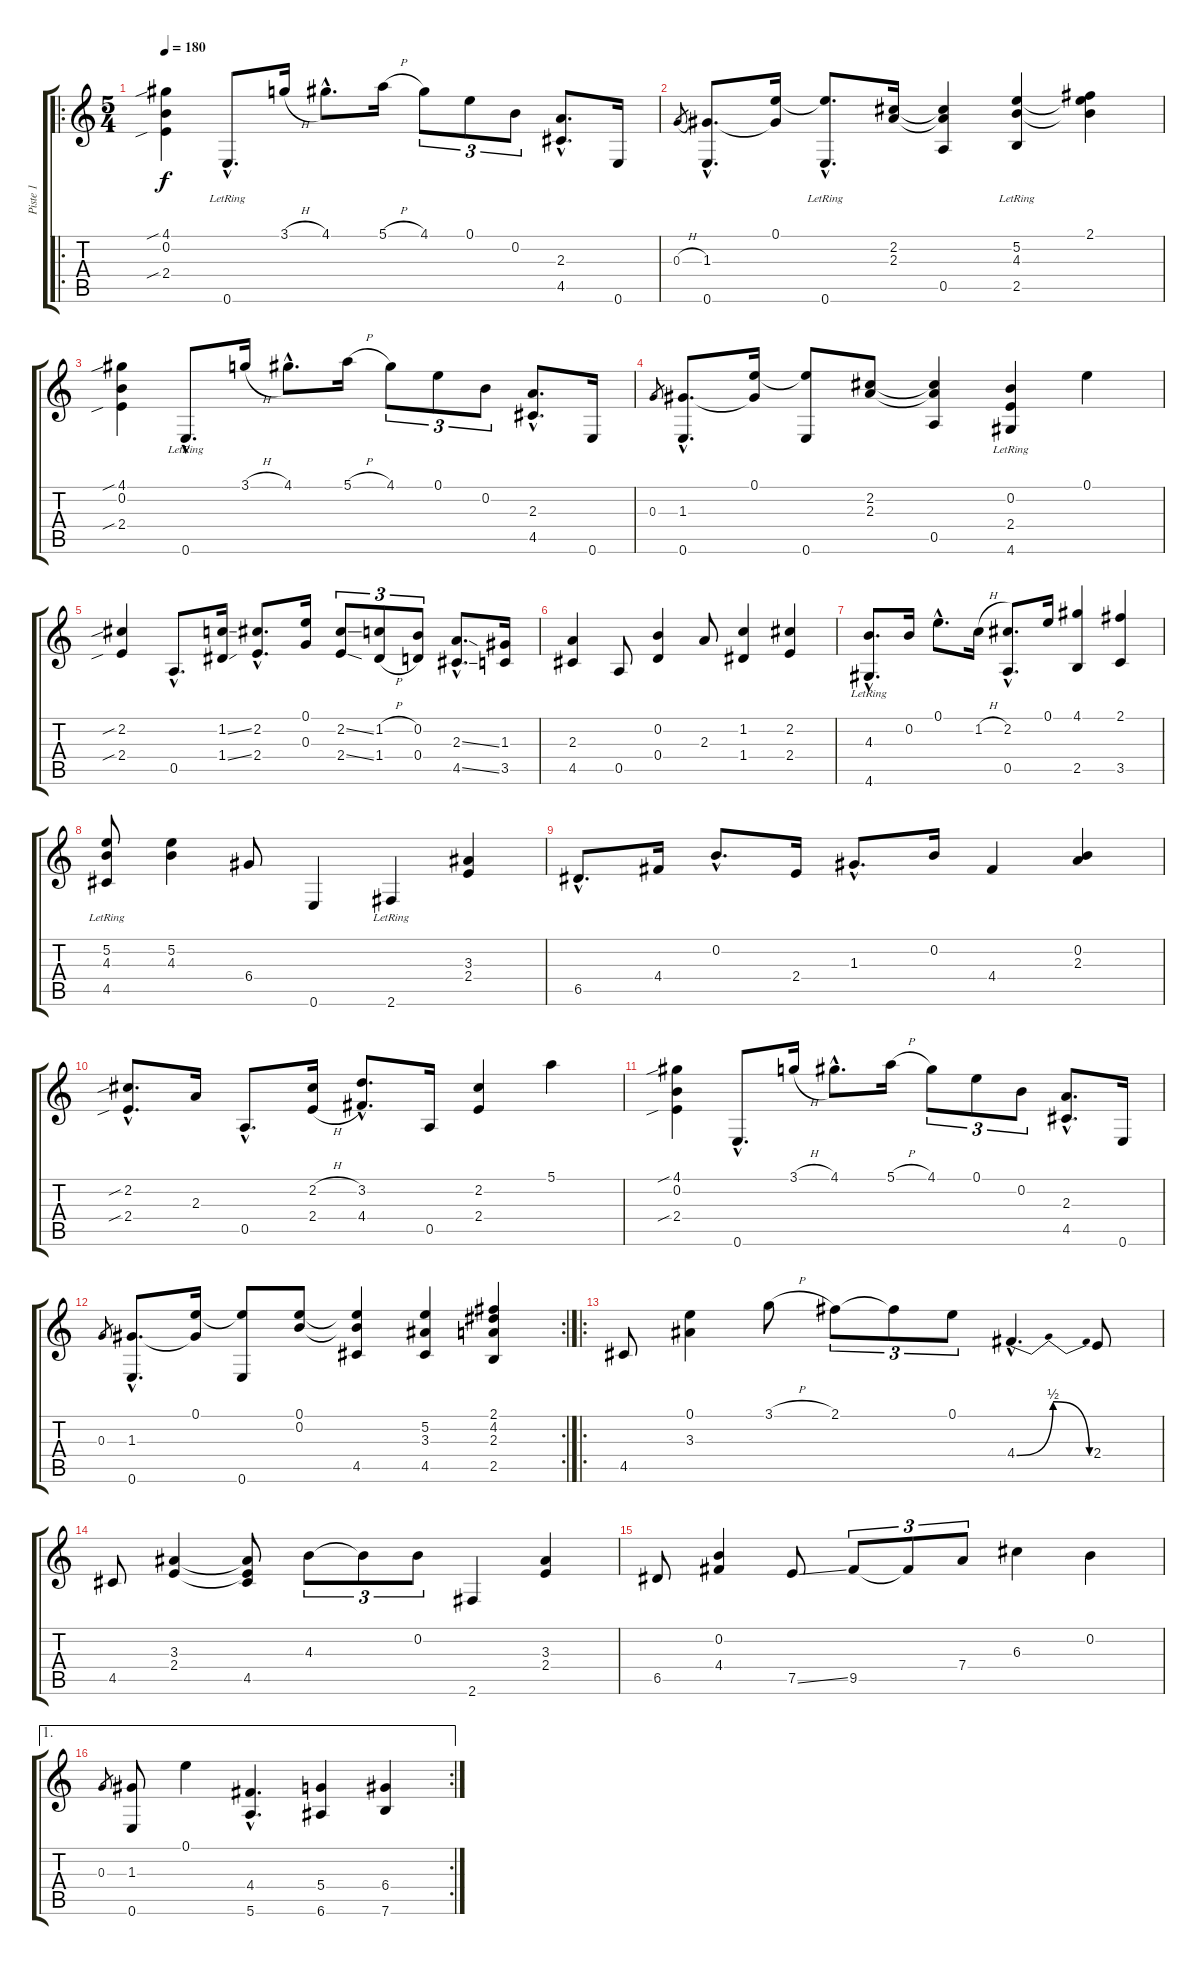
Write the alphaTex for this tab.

\track ("Piste 1" "Piste 1") {instrument acousticguitarsteel}
\staff {score tabs}
\tuning (E4 B3 G3 D3 A2 E2) {hide}
\ro
\ts (5 4)
\tempo 180
\clef g2
\ks c
(4.1{sib} 0.2 2.4{sib}).4{dy f instrument acousticguitarsteel} 0.6{hac lr}.8{d} 3.1{h}.16 4.1{hac}.8{d} 5.1{h}.16 4.1.8{tu (3 2)} 0.1.8{tu (3 2)} 0.2.8{tu (3 2)} (2.3{hac} 4.5{hac}).8{d} 0.6.16 |
0.3{h}.8{gr} (1.3{hac} 0.6{hac}).8{d} (0.1 1.3{t}).16 (0.1{hac t} 0.6{hac lr}).8{d} (2.2 2.3).16 (2.2{t} 2.3{t} 0.5).4 (5.2 4.3 2.5{lr}).4 (2.1 5.2{t} 4.3{t}).4 |
(4.1{sib} 0.2 2.4{sib}).4 0.6{hac lr}.8{d} 3.1{h}.16 4.1{hac}.8{d} 5.1{h}.16 4.1.8{tu (3 2)} 0.1.8{tu (3 2)} 0.2.8{tu (3 2)} (2.3{hac} 4.5{hac}).8{d} 0.6.16 |
0.3.8{gr} (1.3{hac} 0.6{hac}).8{d} (0.1 1.3{t}).16 (0.1{t} 0.6).8 (2.2 2.3).8 (2.2{t} 2.3{t} 0.5).4 (0.2 2.4 4.6{lr}).4 0.1.4 |
(2.2{sib} 2.4{sib}).4 0.5{hac}.8{d} (1.2{ss} 1.4{ss}).16 (2.2{hac} 2.4{hac}).8{d} (0.1 0.3).16 (2.2{ss} 2.4{ss}).8{tu (3 2)} (1.2{h} 1.4{h}).8{tu (3 2)} (0.2 0.4).8{tu (3 2)} (2.3{ss hac} 4.5{ss hac}).8{d} (1.3 3.5).16 |
(2.3 4.5).4 0.5.8 (0.2 0.4).4 2.3.8 (1.2 1.4).4 (2.2 2.4).4 |
(4.3{hac} 4.6{hac lr}).8{d} 0.2.16 0.1{hac}.8{d} 1.2{h}.16 (2.2{hac} 0.5{hac}).8{d} 0.1.16 (4.1 2.5).4 (2.1 3.5).4 |
(5.2 4.3 4.5{lr}).8 (5.2 4.3).4 6.4.8 0.6.4 2.6{lr}.4 (3.3 2.4).4 |
6.5{hac}.8{d} 4.4.16 0.2{hac}.8{d} 2.4.16 1.3{hac}.8{d} 0.2.16 4.4.4 (0.2 2.3).4 |
(2.2{sib hac} 2.4{sib hac}).8{d} 2.3.16 0.5{hac}.8{d} (2.2{h} 2.4{h}).16 (3.2{hac} 4.4{hac}).8{d} 0.5.16 (2.2 2.4).4 5.1.4 |
(4.1{sib} 0.2 2.4{sib}).4 0.6{hac}.8{d} 3.1{h}.16 4.1{hac}.8{d} 5.1{h}.16 4.1.8{tu (3 2)} 0.1.8{tu (3 2)} 0.2.8{tu (3 2)} (2.3{hac} 4.5{hac}).8{d} 0.6.16 |
\rc 2
0.3.8{gr} (1.3{hac} 0.6{hac}).8{d} (0.1 1.3{t}).16 (0.1{t} 0.6).8 (0.1 0.2).8 (0.1{t} 0.2{t} 4.5).4 (5.2 3.3 4.5).4 (2.1 4.2 2.3 2.5).4 |
\ro
4.5.8 (0.1 3.3).4 3.1{h}.8 2.1.8{tu (3 2)} 2.1{t}.8{tu (3 2)} 0.1.8{tu (3 2)} 4.4{be (bendrelease 0 0 30 2 30 2 60 0) hac}.4{d} 2.4.8 |
4.5.8 (3.3 2.4).4 (3.3{t} 2.4{t} 4.5).8 4.3.8{tu (3 2)} 4.3{t}.8{tu (3 2)} 0.2.8{tu (3 2)} 2.6.4 (3.3 2.4).4 |
6.5.8 (0.2 4.4).4 7.5{ss}.8 9.5.8{tu (3 2)} 9.5{t}.8{tu (3 2)} 7.4.8{tu (3 2)} 6.3.4 0.2.4 |
\ae 1
\rc 2
0.3.8{gr} (1.3 0.6).8 0.1.4 (4.4{hac} 5.6{hac}).4{d} (5.4 6.6).4 (6.4 7.6).4
